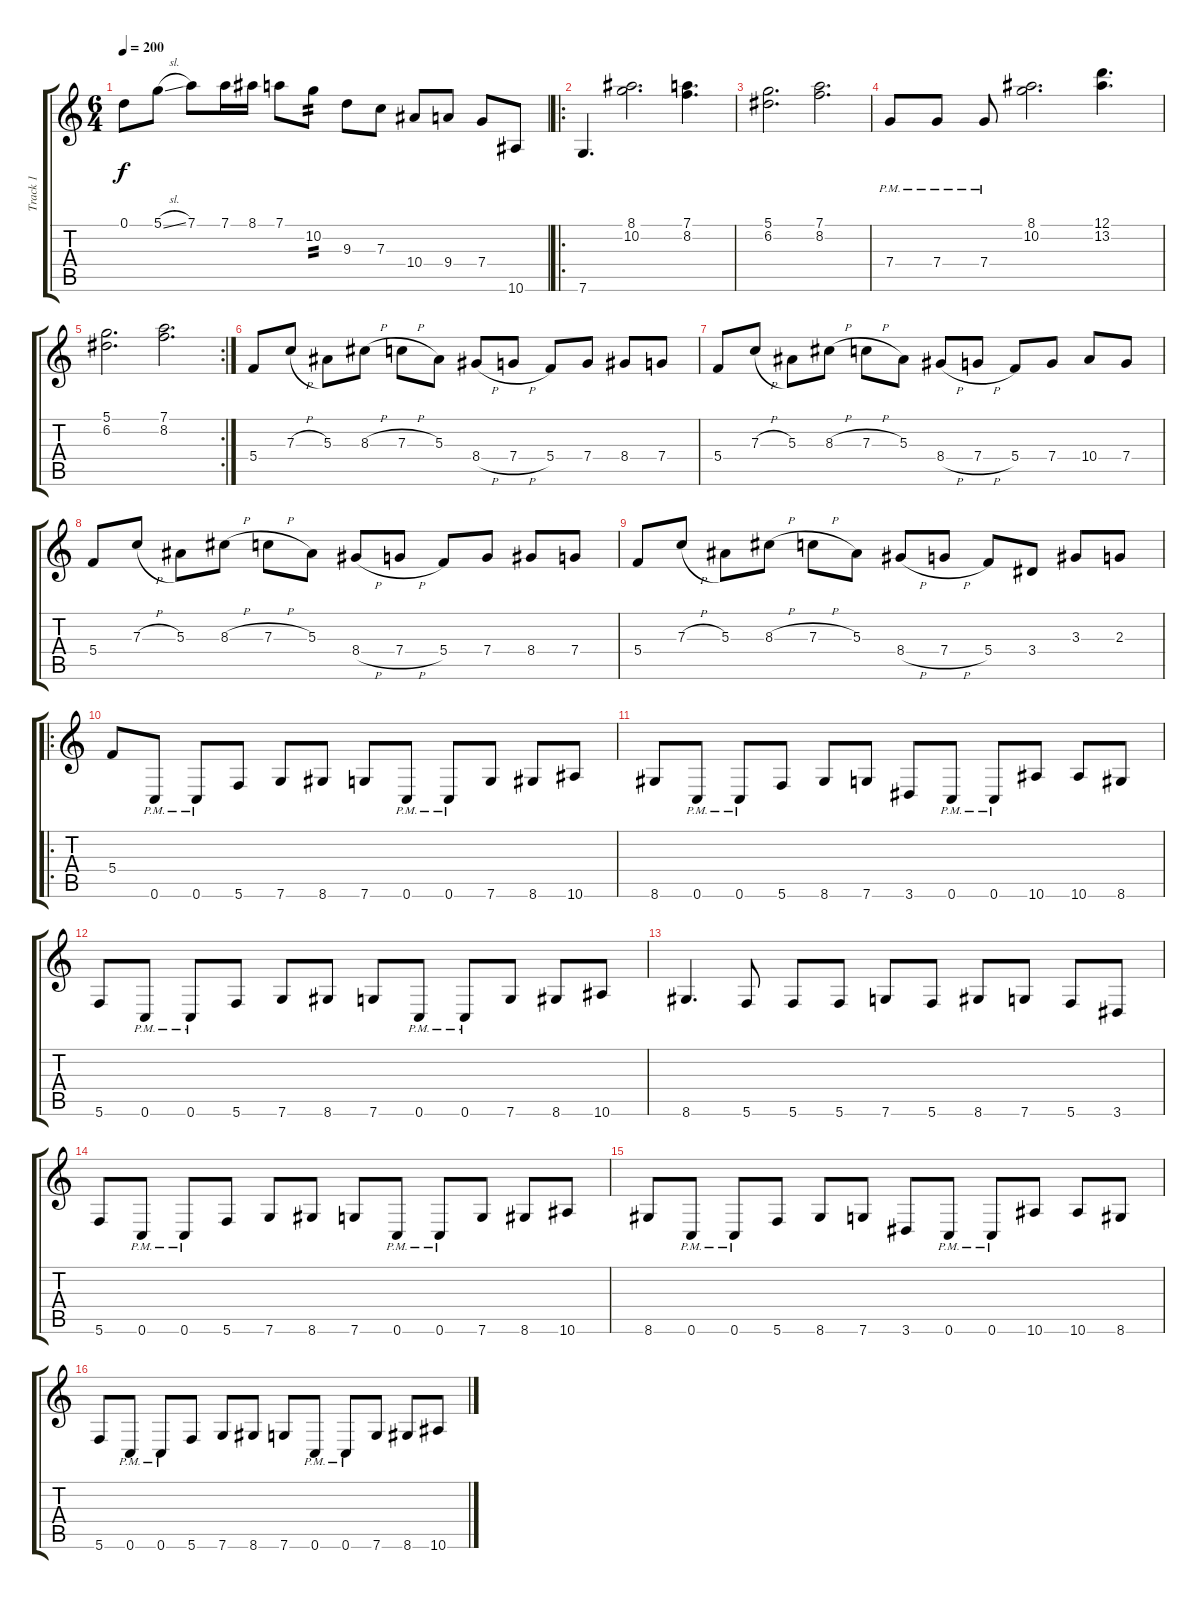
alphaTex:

\track ("Track 1" "Track 1") {instrument distortionguitar}
\staff {score tabs}
\tuning (D4 A3 F3 C3 G2 C2) {hide}
\ts (6 4)
\tempo 200
\clef g2
\ks c
0.1.8{dy f} 5.1{sl}.8 7.1.8 7.1.16 8.1.16 7.1.8 10.2.8{tp 2} 9.3.8 7.3.8 10.4.8 9.4.8 7.4.8 10.6.8 |
\ro
7.6.4{d} (8.1 10.2).2{d} (7.1 8.2).4{d} |
(5.1 6.2).2{d} (7.1 8.2).2{d} |
7.4{pm}.8 7.4{pm}.8 7.4{pm}.8 (8.1 10.2).2{d} (12.1 13.2).4{d} |
\rc 2
(5.1 6.2).2{d} (7.1 8.2).2{d} |
5.4.8{volume 16 balance 0} 7.3{h}.8 5.3.8 8.3{h}.8 7.3{h}.8 5.3.8 8.4{h}.8 7.4{h}.8 5.4.8 7.4.8 8.4.8 7.4.8 |
5.4.8 7.3{h}.8 5.3.8 8.3{h}.8 7.3{h}.8 5.3.8 8.4{h}.8 7.4{h}.8 5.4.8 7.4.8 10.4.8 7.4.8 |
5.4.8 7.3{h}.8 5.3.8 8.3{h}.8 7.3{h}.8 5.3.8 8.4{h}.8 7.4{h}.8 5.4.8 7.4.8 8.4.8 7.4.8 |
5.4.8 7.3{h}.8 5.3.8 8.3{h}.8 7.3{h}.8 5.3.8 8.4{h}.8 7.4{h}.8 5.4.8 3.4.8 3.3.8 2.3.8 |
\ro
5.4.8 0.6{pm}.8 0.6{pm}.8 5.6.8 7.6.8 8.6.8 7.6.8 0.6{pm}.8 0.6{pm}.8 7.6.8 8.6.8 10.6.8 |
8.6.8 0.6{pm}.8 0.6{pm}.8 5.6.8 8.6.8 7.6.8 3.6.8 0.6{pm}.8 0.6{pm}.8 10.6.8 10.6.8 8.6.8 |
5.6.8 0.6{pm}.8 0.6{pm}.8 5.6.8 7.6.8 8.6.8 7.6.8 0.6{pm}.8 0.6{pm}.8 7.6.8 8.6.8 10.6.8 |
8.6.4{d} 5.6.8 5.6.8 5.6.8 7.6.8 5.6.8 8.6.8 7.6.8 5.6.8 3.6.8 |
5.6.8 0.6{pm}.8 0.6{pm}.8 5.6.8 7.6.8 8.6.8 7.6.8 0.6{pm}.8 0.6{pm}.8 7.6.8 8.6.8 10.6.8 |
8.6.8 0.6{pm}.8 0.6{pm}.8 5.6.8 8.6.8 7.6.8 3.6.8 0.6{pm}.8 0.6{pm}.8 10.6.8 10.6.8 8.6.8 |
5.6.8 0.6{pm}.8 0.6{pm}.8 5.6.8 7.6.8 8.6.8 7.6.8 0.6{pm}.8 0.6{pm}.8 7.6.8 8.6.8 10.6.8
